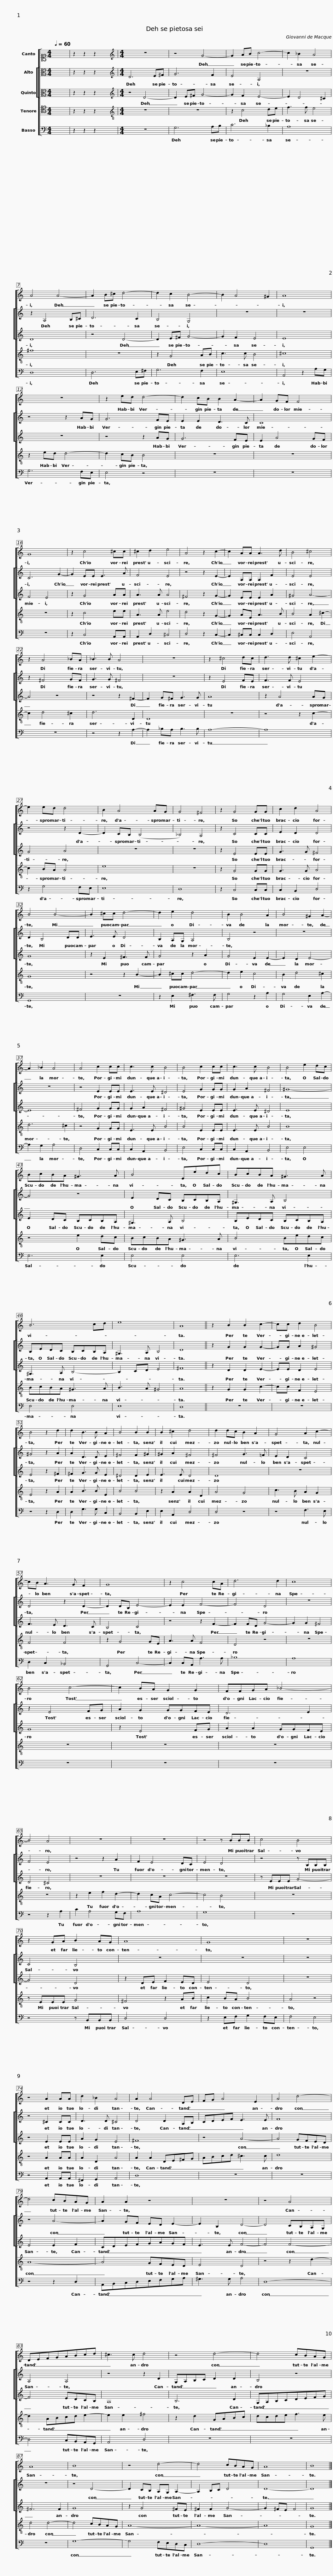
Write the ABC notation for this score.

X:1
%%score [ 1 [ 2 3 ] 4 5 ]
L:1/8
Q:1/4=60
M:4/4
I:linebreak $
K:C
V:1 alto1
V:2 alto
V:3 alto
V:4 tenor
V:5 bass
V:1
 x8 | z2 z2 z2 x2 |[M:4/4][K:treble] z8 | z4 G4- | G2 AB c4- | %5
 c2 _B2 A4 | A4 A4- |$ A2 B^c d4- | d2 c2 B4- | B2 A4 ^G2 | %10
 A8 | z8 | z2 ed d4- |$ d2 cB B2 A2- | A2 GF F4 | %15
 G8 | z2 c4 ^cc | ^c2 d2 e4 | A4 z2 c2- |$ c2 AA A3 d | %20
 B4 ^c4 | z2 A4 _BA | _B3 B A4 | z8 | z2 ^c4 dc |$ %25
 d3 d ^c2 e2- | e2 ed d4 | B2 A4 AG | G4 ^F4 | z2 G4 GG | %30
 c2 d2 A4 |$ B4 B4- | B2 ^cc d4- | d2 e2 d4 | B2 B4 A2 | %35
 B4 ^G2 A2- | A2 _B2 A4 | A4 c2 cc |$ c3 c B4 | B4 c2 cc | %40
 c3 c B4 | B4 e2 dc | BcBA ^G3 A |$ B4 Eedc | BcBA ^G3 A | %45
 B6 cd | e8 | A8 ||$ z2 B2 B2 c2- | cc d2 B4 | %50
 B4 z2 d2 | d2 B3 B A2 | B4 B2 B2 | B2 ^c2 d4 | d2 dc B2 A2 |$ %55
 G4 A2 c2- | cB A3 G F2 | G8 | z2 c4 cA | d6 d2 | %60
 c8 |$ B4 c4- | c2 BA G2 G2 | FFGA _B4- | B4 A4 | %65
 z8 |$ z8 | z4 z BBB | c4 B4 | z2 GA B2 AG | %70
 A8 |$ G8 | z8 | z4 A2 AA | d2 _B2 A4 | %75
 A2 A4 DE | FG A4 E2 |$ A4 d4- | d4 cBAG | A2 A2 z4 | %80
 z8 | z4 A4 |$ DEFGABcd | ^c3 c d4 | z4 d4- | %85
 d4 cBAG | A8 |$ B8 | z4 d4- | d4 cBAG | %90
 A8 | B8 |] %92
V:2
 x8 | z2 z2 z2 x2 |[M:4/4][K:treble] D6 E^F | G6 F2 | E4 A,4 | %5
 z8 | z2 A,4 B,^C |$ D6 C2 | B,4 G,4 | z8 | %10
 z8 | z4 z2 AG | G6 FE |$ E2 E2 D3 C | C8 | %15
 C6 G2- | G2 EE E3 A | F4 E4 | z4 z2 E2- |$ E2 A,A, A,2 F2 | %20
 E4 E4 | z2 ^F4 GF | G3 G ^F4 | z8 | z2 E4 FE |$ %25
 F3 F E4 | z4 z2 D2- | D2 CB, (B,4 | _B,4) A,4 | z2 C4 CC | %30
 E2 D2 D4 |$ D2 B,4 DD | E3 E D4 | B,2 A,G, A,4 | B,4 z4 | %35
 z8 | z8 | z4 E2 EE |$ E3 E ^D4 | E4 G2 GG | %40
 G2 A2 ^F4 | ^G8- | G4 z4 |$ E2 DC B,CB,A, | ^G,3 A, B,4 | %45
 B,EDC B,CB,A, | ^G,3 A, B,4 | D8 ||$ z2 G2 G2 G2- | GG A2 ^G4 | %50
 ^G4 z2 A2 | A2 D3 D E2 | ^F4 F2 ^G2 | ^G2 A2 ^F4 | ^F4 G3 =F |$ %55
 E2 D2 C4 | D4 z2 D2- | D2 DB, E4- | E2 E2 F4- | F4 D4 | %60
 z8 |$ z2 E4 FG | A2 G2 GGFE | D6 E2 | F4 E4 | %65
 z4 z2 A2 |$ F2 E4 DC | E4 D4 | z4 z B,B,B, | C4 B,4 | %70
 z8 |$ z8 | z8 | z4 ^C2 CC | D3 D ^C4 | %75
 D4 D2 A,B, | CDEF E3 E |$ F8 | z4 A4- | A2 GF ED E2- | %80
 E2 B,2 D4- | D4 CB,A,G, |$ A,4 A,4 | z4 z2 D2 | G,A,B,C D2 D2 | %85
 B,4 z4 | z8 |$ z4 D4- | D2 CB, A,G, A,2- | A,2 B,C D4 | %90
 D8- | D8 |] %92
V:3
 x8 | z2 z2 z2 x2 |[M:4/4][K:treble] z4 D4- | D2 E^F G4- | G2 F2 E4- | %5
 E2 D4 ^C2 | D8 |$ z4 D4- | D2 E^F G4- | G2 F2 E4 | %10
 E8 | z8 | z4 z2 AG |$ G6 FE | E2 A4 GF | %15
 F4 E4 | z2 G4 AA | A3 A A4 | ^F4 z2 G2- |$ G2 EE E2 A2 | %20
 ^G4 A4- | A4 z4 | z4 z2 ^F2- | F2 G^F G3 G | A8 |$ %25
 z2 A4 AG | G4 A4 | z8 | z8 | z2 E4 EE | %30
 G3 G ^F4 |$ G8 | z2 E2 ^F3 F | G4 z2 A2 | G4 E2 E2- | %35
 E2 D2 E4- | E8 | ^F4 G2 GG |$ G2 A2 ^F4 | ^G4 E2 EE | %40
 E3 E ^D4 | E8 | E2 DC B,CB,A, |$ ^G,3 A, B,4 | B,EDC B,CB,A, | %45
 ^G,3 A, B,4- | B,2 CD E4 | ^F8 ||$ z2 D2 D2 E2- | EE D2 E4 | %50
 E4 z2 ^F2 | ^F2 G3 G E2 | ^D4 D2 E2 | E3 E D4 | D8 |$ %55
 z8 | F3 E D3 C | B,4 C4 | z4 z2 F2- | F2 FD G4- | %60
 G2 G2 ^F4 |$ G8 | z2 E4 FG | A2 A2 GGFE | D4 ^C4 | %65
 z8 |$ z8 | z8 | z EEE G4- | G4 D4 | %70
 z2 DE F2 ED |$ E4 D4 | z8 | z4 E2 EE | A2 G2 E4 | %75
 ^F8 | z4 A4- |$ A4 GFED | E4 E2 F2 | CDEFGAGF | %80
 E3 E F4- | F4 F4- |$ F4 EDCB, | A,8 | B,6 D2 | %85
 G,A,B,CDEFG | ^F6 F2 |$ G8 | z2 G4 ^FE | ^F2 F2 G4- | %90
 G2 ^FE F4 | G8 |] %92
V:4
 x8 | z2 z2 z2 x2 |[M:4/4][K:treble-8] z8 | z8 | z2 c4 de | %5
 f3 f e4 | ^f8 |$ z8 | z2 G4 AB | c3 c B4 | %10
 ^c8 | z2 ed d4- | d2 cB B4 |$ z8 | z8 | %15
 z8 | z2 c4 ee | A3 A e4 | d4 z2 G2- |$ G2 AE A3 B | %20
 B4 A2 ^c2- | c2 d4 ^c2 | d6 D2 | D8 | z8 |$ %25
 z4 z2 c2- | c2 BA A4 | e8 | z8 | z2 G4 GG | %30
 G3 G A4 |$ G8 | z4 z2 B2- | B2 ^cc d4- | d2 e2 c4 | %35
 B2 d4 ^c2 | d6 ^c2 | z4 G2 GG |$ E3 E B4 | B4 E2 EE | %40
 E3 E B4 | B8 | z4 e2 dc |$ BcBA ^G3 A | B4 Bedc | %45
 BcBA ^G3 A | B3 A ^G4 | A8 ||$ z2 G2 G2 c2- | cc F2 E4 | %50
 E4 z2 A2 | A2 B3 B E2 | B4 B4 | z2 A2 A2 D2 | A4 G4 |$ %55
 c3 B A2 G2 | F4 F4 | z2 G4 GE | A3 A F4 | D4 z4 | %60
 z8 |$ z8 | z8 | z8 | z8 | %65
 z2 e2 f2 d2- |$ d2 cA c4- | c4 B4 | z8 | z EEE G4 | %70
 ^F4 z2 AB |$ c2 BA B4 | A4 z4 | z4 A2 AA | A2 D2 A4 | %75
 A2 A2 DE^FG | ABcd ^c3 c |$ d8 | A8- | A4 GFED | %80
 E4 D4 | z4 z2 d2- |$ d2 ABcd e2- | e2 e2 ^f4 | z2 d2 GABc | %85
 dcde f3 e | d4 d4- |$ d4 cBAG | A8- | A8- | %90
 A8 | G8 |] %92
V:5
 x8 | z2 z2 z2 x2 |[M:4/4] z8 | G,6 A,B, | C6 _B,2 | %5
 A,8 | D,8 |$ D,6 E,^F, | G,6 F,2 | E,8 | %10
 A,,4 z2 A,G, | G,6 F,E, | E,4 z4 |$ z8 | z8 | %15
 z8 | z2 C,4 A,,A,, | A,,2 D,2 ^C,4 | D,4 z2 C,2- |$ C,2 ^C,C, C,2 D,2 | %20
 E,4 A,,4 | z8 | z4 z2 A,2- | A,2 _B,A, B,3 B, | A,8- |$ %25
 A,8 | z2 G,4 F,E, | E,8 | D,8 | z2 C,4 C,C, | %30
 C,2 B,,2 D,4 |$ G,,8 | z8 | z2 E,2 ^F,3 F, | G,4 z2 A,2 | %35
 G,4 E,2 A,2- | A,2 G,2 A,4 | D,4 C,2 C,C, |$ C,2 A,,2 B,,4 | E,4 C,2 C,C, | %40
 C,2 A,,2 B,,4 | E,4 E,4 | E,6 E,2 |$ E,4 E,4 | E,6 E,2 | %45
 E,4 E,4 | E,8 | D,8 ||$ z8 | z8 | %50
 z4 z2 D,2 | D,2 G,3 G, C,2 | B,,4 B,,2 E,2 | E,2 A,,2 D,4 | D,4 z4 |$ %55
 z4 F,3 E, | D,2 C,2 _B,,4 | G,,4 C,4- | C,2 C,A,, A,3 A, | _B,8 | %60
 A,8 |$ z8 | z8 | z8 | z4 z2 A,2 | %65
 C2 A,4 G,F, |$ A,8 | G,8 | z8 | z4 z B,,B,,B,, | %70
 D,4 D,4 |$ z2 E,F, G,2 F,E, | F,4 E,4 | z4 A,,2 A,,A,, | ^F,,2 G,,2 A,,4 | %75
 D,8 | z8 |$ z8 | z4 z2 D,2 | A,,B,,C,D,E,F,G,A, | %80
 ^G,3 G, A,4 | D,8- |$ D,4 C,B,,A,,G,, | A,,4 D,4 | z8 | %85
 z8 | z8 |$ G,8- | G,4 F,E,D,C, | D,8- | %90
 D,8 | G,,8 |] %92
